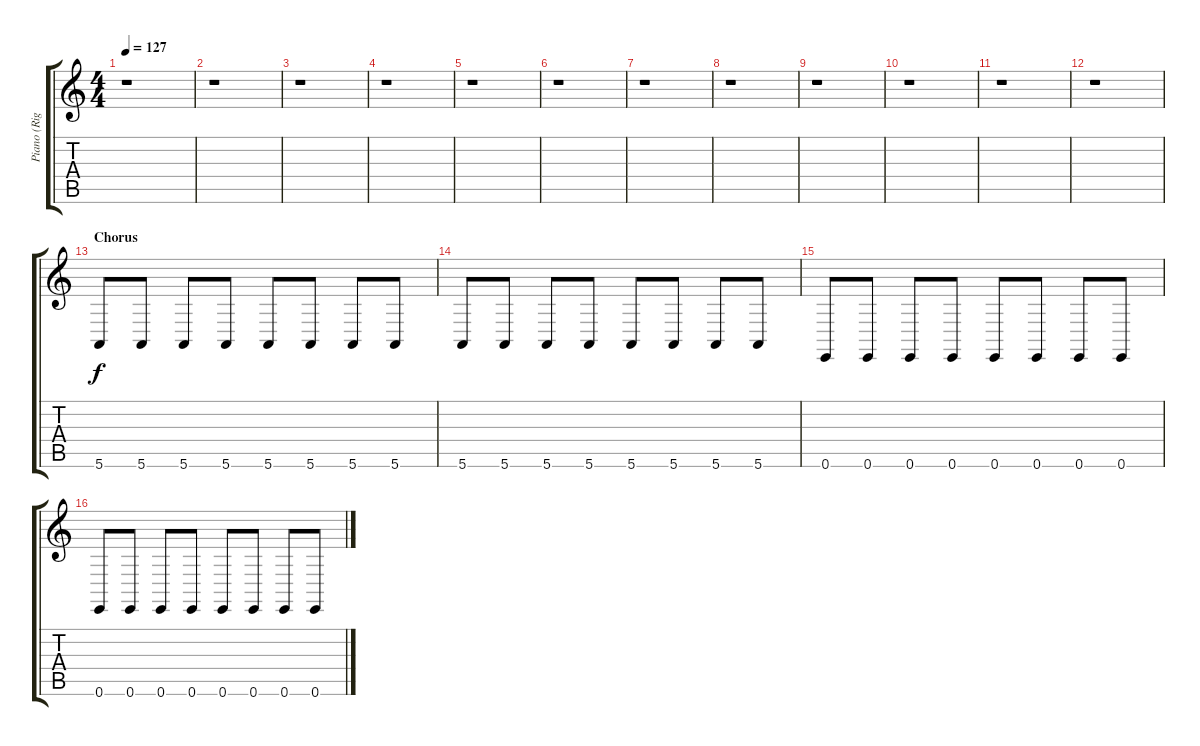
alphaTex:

\track ("Piano (Right Hand)" "Piano (Rig") {instrument electricgrandpiano}
\staff {score tabs}
\tuning (E4 B3 G3 D3 A2 E2) {hide}
\ts (4 4)
\tempo 127
\clef g2
\ks c
r.1{dy f} |
r.1 |
r.1 |
r.1 |
r.1 |
r.1 |
r.1 |
r.1 |
r.1 |
r.1 |
r.1 |
r.1 |
\section ("" "Chorus ")
5.6.8 5.6.8 5.6.8 5.6.8 5.6.8 5.6.8 5.6.8 5.6.8 |
5.6.8 5.6.8 5.6.8 5.6.8 5.6.8 5.6.8 5.6.8 5.6.8 |
0.6.8 0.6.8 0.6.8 0.6.8 0.6.8 0.6.8 0.6.8 0.6.8 |
0.6.8 0.6.8 0.6.8 0.6.8 0.6.8 0.6.8 0.6.8 0.6.8
